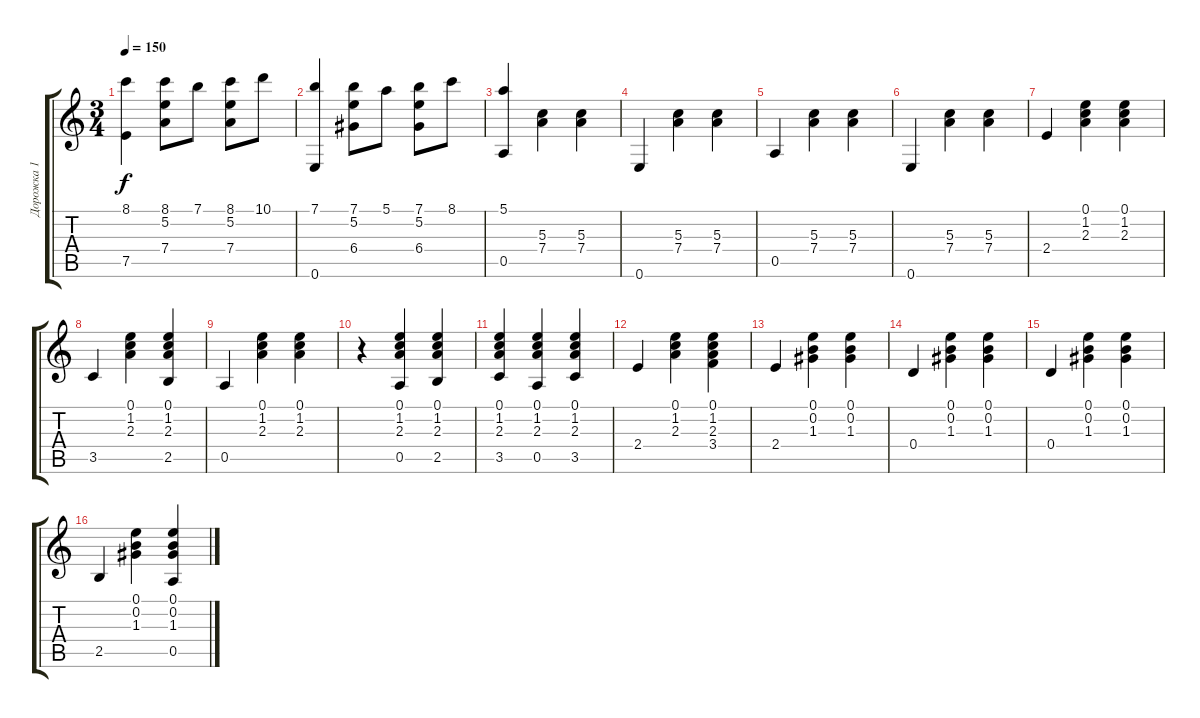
\track ("Дорожка 1" "Дорожка 1") {instrument acousticguitarsteel}
\staff {score tabs}
\tuning (E4 B3 G3 D3 A2 E2) {hide}
\ts (3 4)
\tempo 150
\clef g2
\ks c
(8.1 7.5).4{dy f} (8.1 5.2 7.4).8 7.1.8 (8.1 5.2 7.4).8 10.1.8 |
(7.1 0.6).4 (7.1 5.2 6.4).8 5.1.8 (7.1 5.2 6.4).8 8.1.8 |
(5.1 0.5).4 (5.3 7.4).4 (5.3 7.4).4 |
0.6.4 (5.3 7.4).4 (5.3 7.4).4 |
0.5.4 (5.3 7.4).4 (5.3 7.4).4 |
0.6.4 (5.3 7.4).4 (5.3 7.4).4 |
2.4.4 (0.1 1.2 2.3).4 (0.1 1.2 2.3).4 |
3.5.4 (0.1 1.2 2.3).4 (0.1 1.2 2.3 2.5).4 |
0.5.4 (0.1 1.2 2.3).4 (0.1 1.2 2.3).4 |
r.4 (0.1 1.2 2.3 0.5).4 (0.1 1.2 2.3 2.5).4 |
(0.1 1.2 2.3 3.5).4 (0.1 1.2 2.3 0.5).4 (0.1 1.2 2.3 3.5).4 |
2.4.4 (0.1 1.2 2.3).4 (0.1 1.2 2.3 3.4).4 |
2.4.4 (0.1 0.2 1.3).4 (0.1 0.2 1.3).4 |
0.4.4 (0.1 0.2 1.3).4 (0.1 0.2 1.3).4 |
0.4.4 (0.1 0.2 1.3).4 (0.1 0.2 1.3).4 |
2.5.4 (0.1 0.2 1.3).4 (0.1 0.2 1.3 0.5).4
